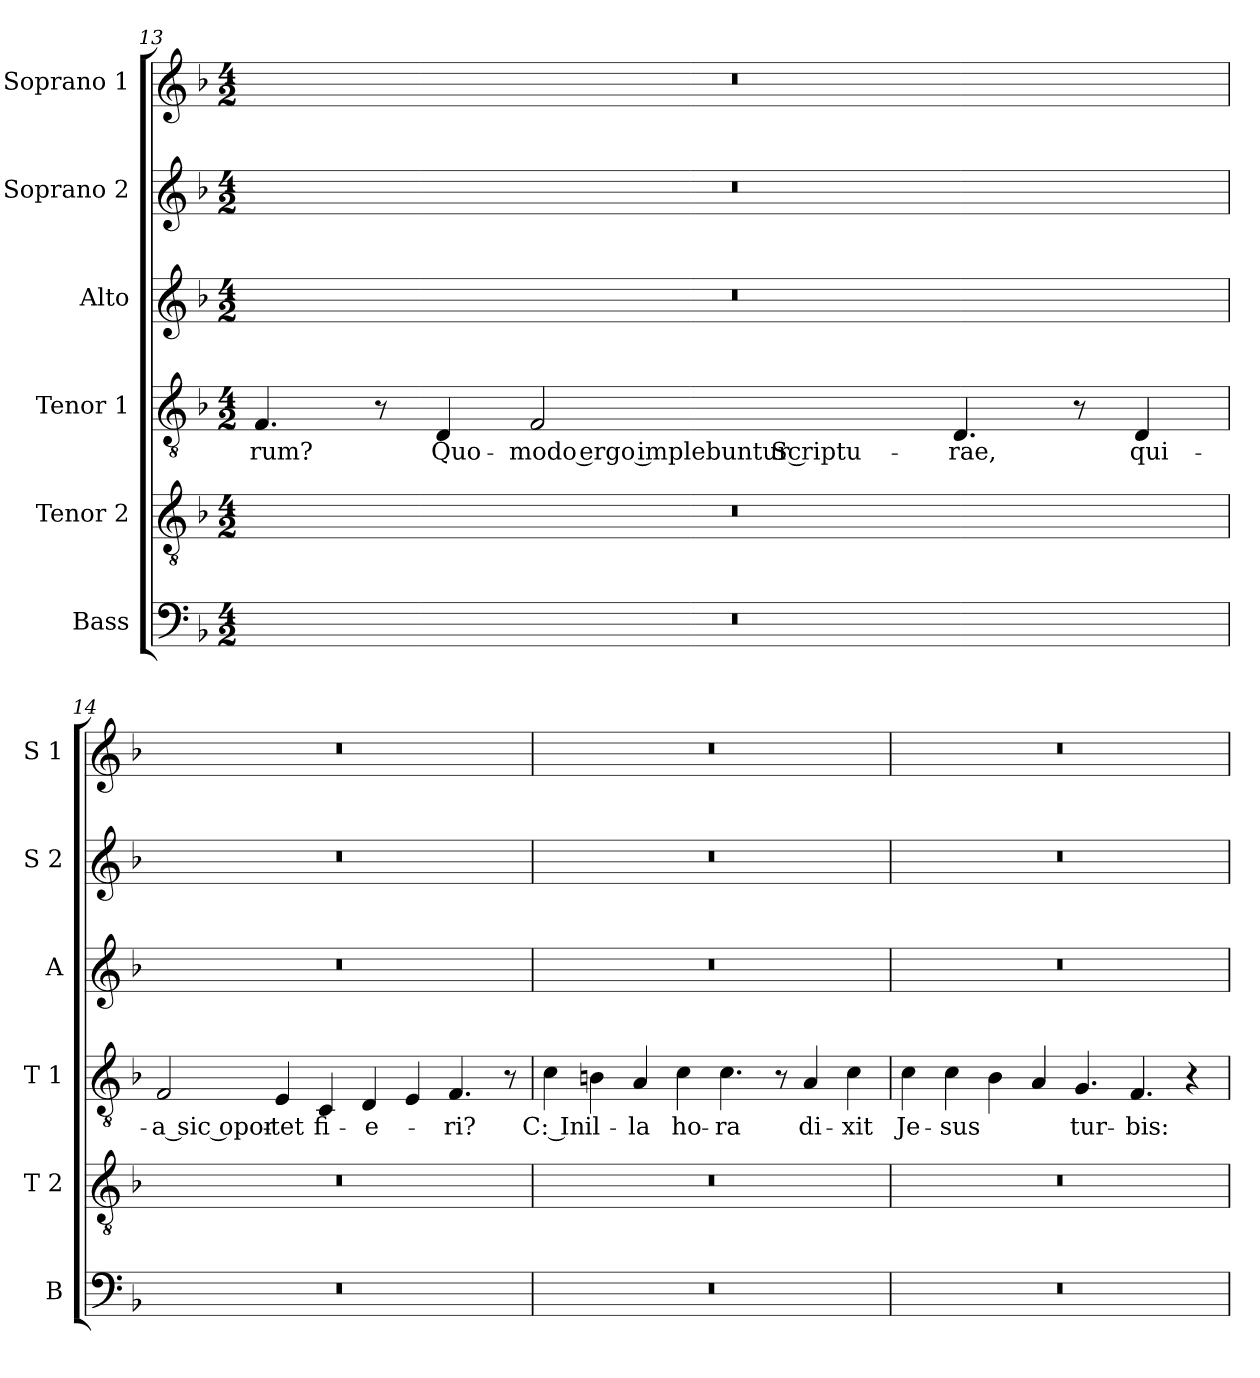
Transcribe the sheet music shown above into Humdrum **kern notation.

**kern	**kern	**kern	**text	**kern	**kern	**kern
*part6	*part5	*part4	*part4	*part3	*part2	*part1
*staff6	*staff5	*staff4	*staff4	*staff3	*staff2	*staff1
*I"Bass	*I"Tenor 2	*I"Tenor 1	*	*I"Alto	*I"Soprano 2	*I"Soprano 1
*I'B	*I'T 2	*I'T 1	*	*I'A	*I'S 2	*I'S 1
!!LO:LB:g=z
*clefF4	*clefGv2	*clefGv2	*	*clefG2	*clefG2	*clefG2
*k[b-]	*k[b-]	*k[b-]	*	*k[b-]	*k[b-]	*k[b-]
*F:	*F:	*F:	*	*F:	*F:	*F:
*M4/2	*M4/2	*M4/2	*	*M4/2	*M4/2	*M4/2
=13	=13	=13	=13	=13	=13	=13
!	!	!	!LO:LY:b	!	!	!
0r	0r	4.F/	rum?	0r	0r	0r
.	.	8r	.	.	.	.
!	!	!	!LO:LY:b	!	!	!
.	.	4D/	Quo-	.	.	.
!	!	!	!LO:LY:b	!	!	!
.	.	2F/	-modo ergo implebuntur Scriptu-	.	.	.
!	!	!	!LO:LY:b	!	!	!
.	.	4.D/	-rae,	.	.	.
.	.	8r	.	.	.	.
!	!	!	!LO:LY:b	!	!	!
.	.	4D/	qui-	.	.	.
=14	=14	=14	=14	=14	=14	=14
!	!	!	!LO:LY:b	!	!	!
0r	0r	2F/	-a sic opor-	0r	0r	0r
!	!	!	!LO:LY:b	!	!	!
.	.	4E/	-tet	.	.	.
!	!	!	!LO:LY:b	!	!	!
.	.	4C/	fi-	.	.	.
!	!	!	!LO:LY:b	!	!	!
.	.	4D/	-e-	.	.	.
.	.	4E/	.	.	.	.
!	!	!	!LO:LY:b	!	!	!
.	.	4.F/	-ri?	.	.	.
.	.	8r	.	.	.	.
=15	=15	=15	=15	=15	=15	=15
!	!	!	!LO:LY:b	!	!	!
0r	0r	4c\	C: In	0r	0r	0r
!	!	!	!LO:LY:b	!	!	!
.	.	4Bn\	il-	.	.	.
!	!	!	!LO:LY:b	!	!	!
.	.	4A/	-la	.	.	.
!	!	!	!LO:LY:b	!	!	!
.	.	4c\	ho-	.	.	.
!	!	!	!LO:LY:b	!	!	!
.	.	4.c\	-ra	.	.	.
.	.	8r	.	.	.	.
!	!	!	!LO:LY:b	!	!	!
.	.	4A/	di-	.	.	.
!	!	!	!LO:LY:b	!	!	!
.	.	4c\	-xit	.	.	.
!!LO:LB:g=z
=16	=16	=16	=16	=16	=16	=16
!	!	!	!LO:LY:b	!	!	!
0r	0r	4c\	Je-	0r	0r	0r
!	!	!	!LO:LY:b	!	!	!
.	.	4c\	-sus	.	.	.
.	.	4B-i\	.	.	.	.
.	.	4A/	.	.	.	.
!	!	!	!LO:LY:b	!	!	!
.	.	4.G/	tur-	.	.	.
!	!	!	!LO:LY:b	!	!	!
.	.	4.F/	-bis:	.	.	.
.	.	4r	.	.	.	.
=	=	=	=	=	=	=
*-	*-	*-	*-	*-	*-	*-
